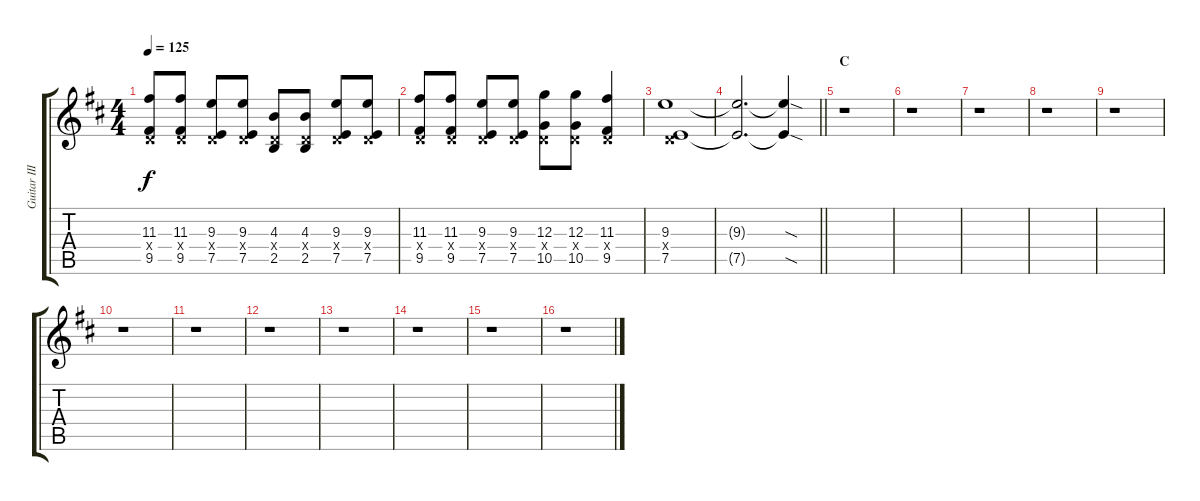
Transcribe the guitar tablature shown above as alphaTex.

\track ("Guitar III" "Guitar III") {instrument overdrivenguitar}
\staff {score tabs}
\tuning (E4 B3 G3 D3 A2 E2) {hide}
\ts (4 4)
\tempo 125
\clef g2
\ks d
(11.3 0.4{x} 9.5).8{dy f} (11.3 0.4{x} 9.5).8 (9.3 0.4{x} 7.5).8 (9.3 0.4{x} 7.5).8 (4.3 0.4{x} 2.5).8 (4.3 0.4{x} 2.5).8 (9.3 0.4{x} 7.5).8 (9.3 0.4{x} 7.5).8 |
(11.3 0.4{x} 9.5).8 (11.3 0.4{x} 9.5).8 (9.3 0.4{x} 7.5).8 (9.3 0.4{x} 7.5).8 (12.3 0.4{x} 10.5).8 (12.3 0.4{x} 10.5).8 (11.3 0.4{x} 9.5).4 |
(9.3 0.4{x} 7.5).1 |
\barLineRight lightlight
(9.3{t} 7.5{t}).2{d} (9.3{sod t} 7.5{sod t}).4 |
\section ("" "C")
r.1 |
r.1 |
r.1 |
r.1 |
r.1 |
r.1 |
r.1 |
r.1 |
r.1 |
r.1 |
r.1 |
r.1
